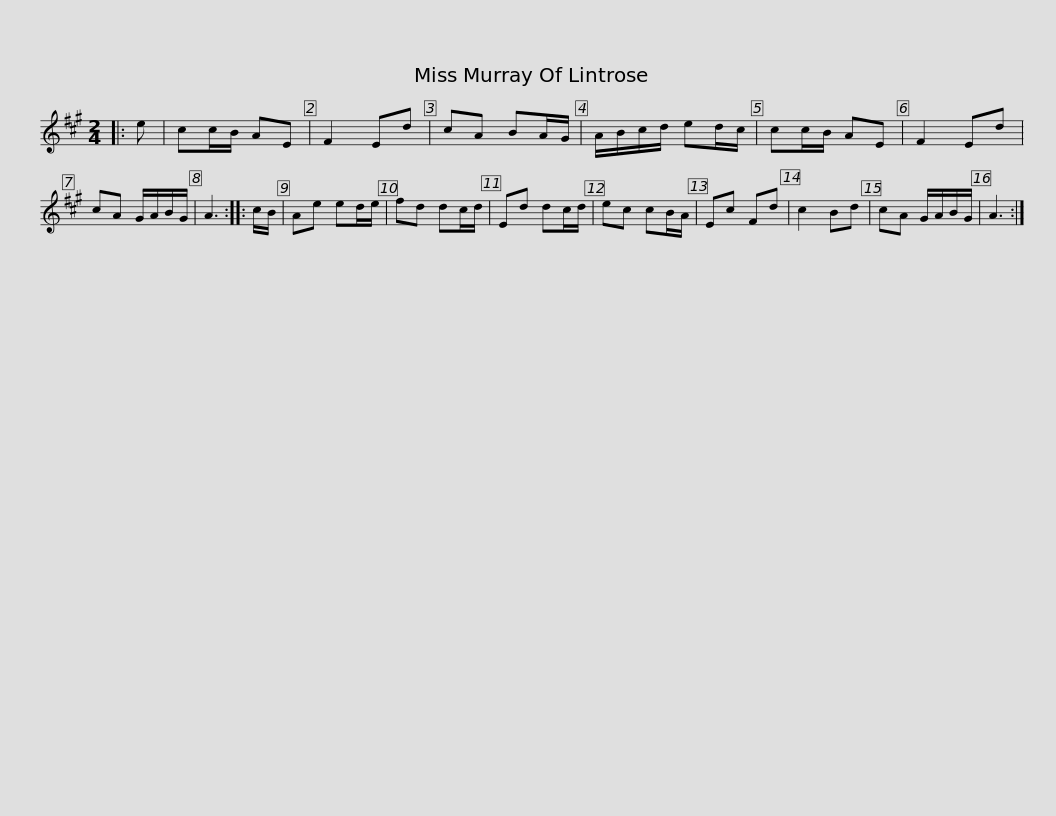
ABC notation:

X:1
L:1/8
M:2/4
I:linebreak $
K:A
V:1 treble
V:1
|: e | cc/B/ AE | F2 Ed | cA BA/G/ | A/B/c/d/ ed/c/ | %5
 cc/B/ AE | F2 Ed | cA G/A/B/G/ | A3 :: c/B/ |$ %10
 Ae ed/e/ | fd dc/d/ | Ed dc/d/ | ec cB/A/ | Ec Fd | %15
 c2 Bd | cA G/A/B/G/ | A3 :| %18
